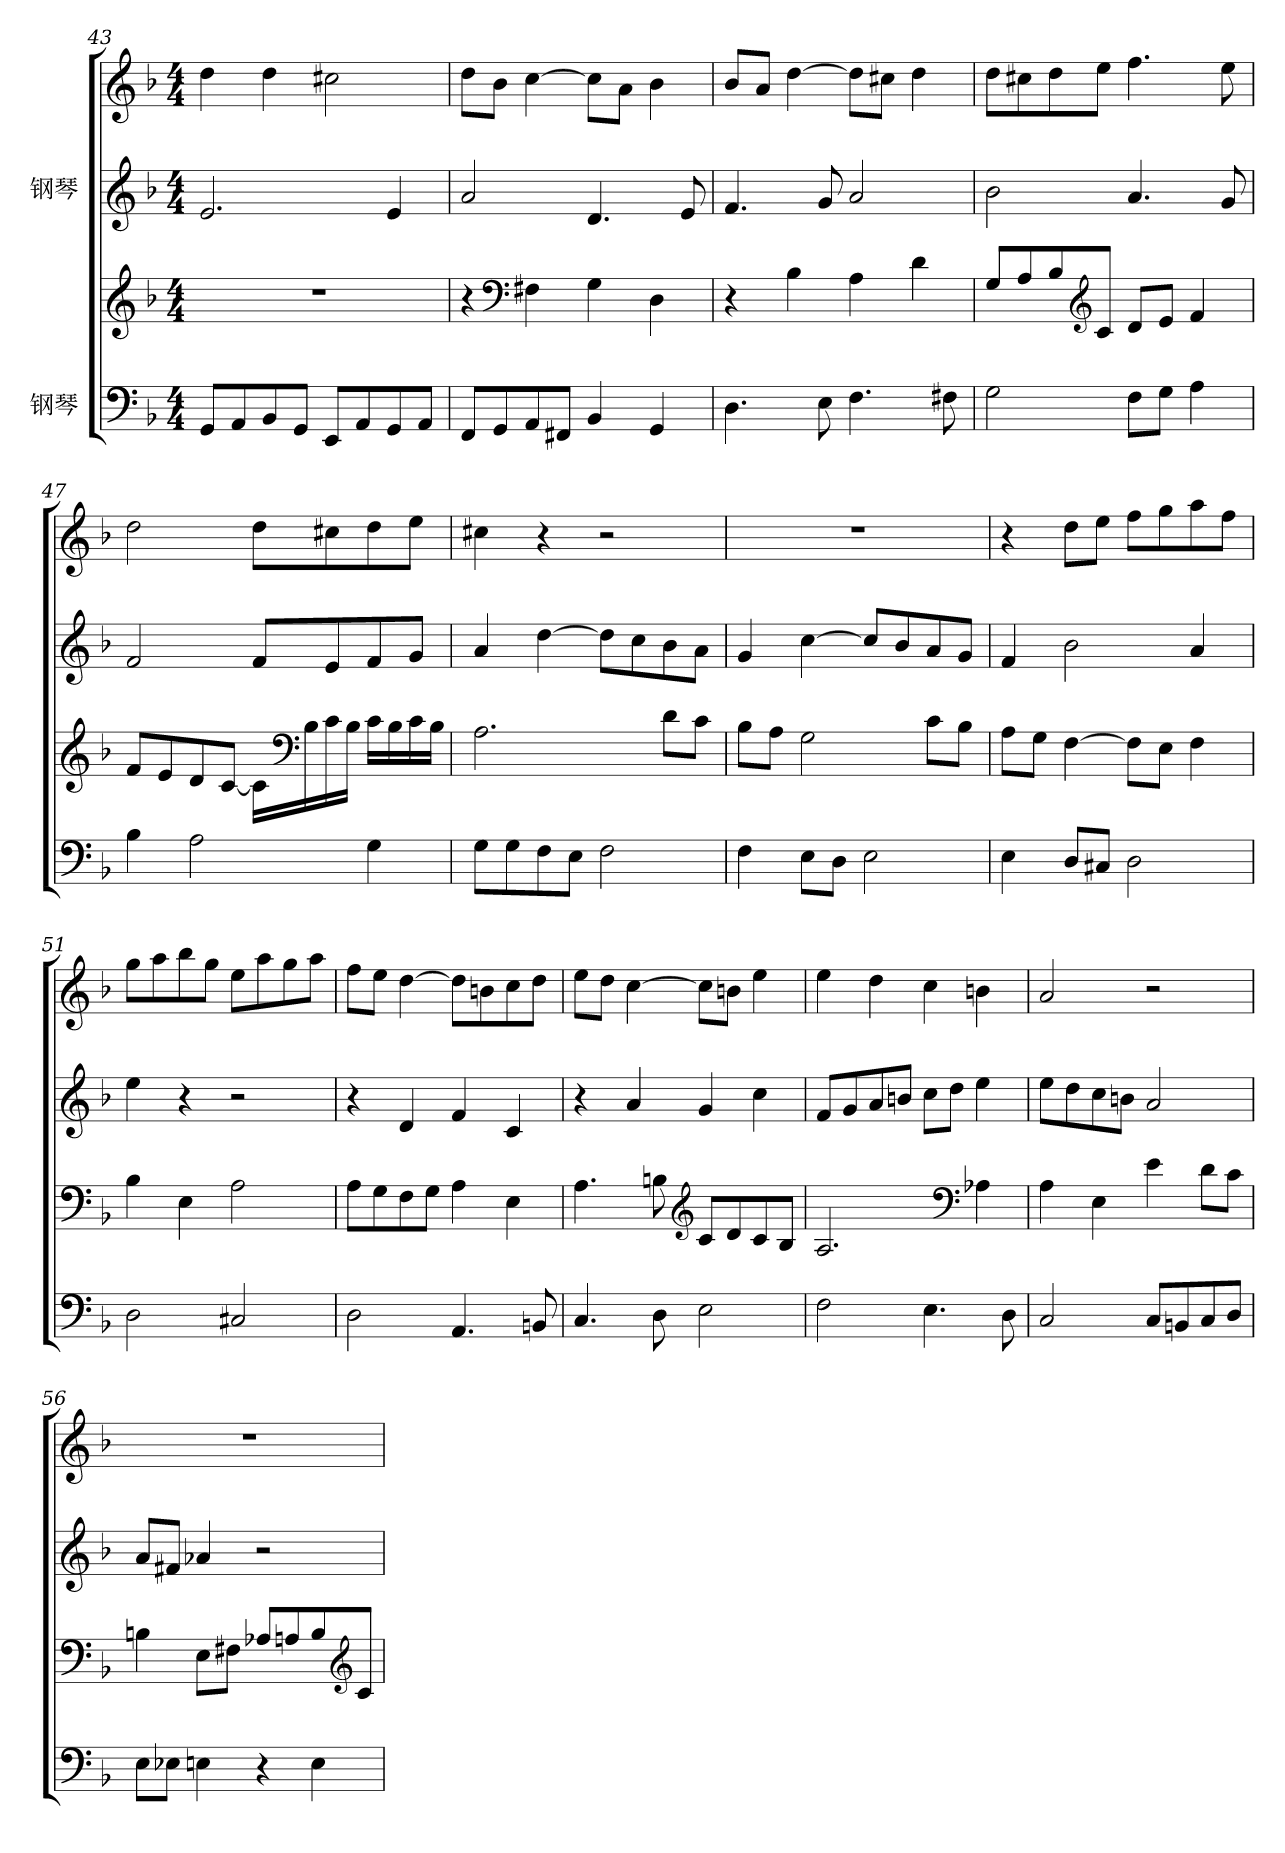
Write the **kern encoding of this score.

**kern	**kern	**kern	**kern
*part2	*part2	*part1	*part1
*staff4	*staff3	*staff2	*staff1
*I"钢琴	*	*I"钢琴	*
!!LO:LB:g=z
*clefF4	*clefG2	*clefG2	*clefG2
*k[b-]	*k[b-]	*k[b-]	*k[b-]
*M4/4	*M4/4	*M4/4	*M4/4
=43	=43	=43	=43
8GG/L	1r	2.e/	4dd\
8AA/	.	.	.
8BB-/	.	.	4dd\
8GG/J	.	.	.
8EE/L	.	.	2cc#X\
8AA/	.	.	.
8GG/	.	4e/	.
8AA/J	.	.	.
=44	=44	=44	=44
8FF/L	4r	2a/	8dd\L
8GG/	.	.	8b-\J
*	*clefF4	*	*
8AA/	4F#X\	.	[4cc\
8FF#X/J	.	.	.
4BB-/	4G\	4.d/	8cc\L]
.	.	.	8a\J
4GG/	4D\	.	4b-\
.	.	8e/	.
=45	=45	=45	=45
4.D\	4r	4.f/	8b-/L
.	.	.	8a/J
.	4B-\	.	[4dd\
8E\	.	8g/	.
4.F\	4A\	2a/	8dd\L]
.	.	.	8cc#X\J
.	4d\	.	4dd\
8F#X\	.	.	.
=46	=46	=46	=46
2G\	8G/L	2b-\	8dd\L
.	8A/	.	8cc#X\
.	8B-/	.	8dd\
*	*clefG2	*	*
.	8c/J	.	8ee\J
8F\L	8d/L	4.a/	4.ff\
8G\J	8e/J	.	.
4A\	4f/	.	.
.	.	8g/	8ee\
!!LO:PB:g=z
=47	=47	=47	=47
4B-\	8f/L	2f/	2dd\
.	8e/	.	.
2A\	8d/	.	.
.	[8c/J	.	.
.	16c\LL]	8f/L	8dd\L
*	*clefF4	*	*
.	16B-\	.	.
.	16c\	8e/	8cc#X\
.	16B-\JJ	.	.
4G\	16c\LL	8f/	8dd\
.	16B-\	.	.
.	16c\	8g/J	8ee\J
.	16B-\JJ	.	.
=48	=48	=48	=48
8G\L	2.A\	4a/	4cc#X\
8G\	.	.	.
8F\	.	[4dd\	4r
8E\J	.	.	.
2F\	.	8dd\L]	2r
.	.	8cc\	.
.	8d\L	8b-\	.
.	8c\J	8a\J	.
=49	=49	=49	=49
4F\	8B-\L	4g/	1r
.	8A\J	.	.
8E\L	2G\	[4cc\	.
8D\J	.	.	.
2E\	.	8cc/L]	.
.	.	8b-/	.
.	8c\L	8a/	.
.	8B-\J	8g/J	.
=50	=50	=50	=50
4E\	8A\L	4f/	4r
.	8G\J	.	.
8D/L	[4F\	2b-\	8dd\L
8C#X/J	.	.	8ee\J
2D\	8F\L]	.	8ff\L
.	8E\J	.	8gg\
.	4F\	4a/	8aa\
.	.	.	8ff\J
!!LO:LB:g=z
=51	=51	=51	=51
2D\	4B-\	4ee\	8gg\L
.	.	.	8aa\
.	4E\	4r	8bb-\
.	.	.	8gg\J
2C#X/	2A\	2r	8ee\L
.	.	.	8aa\
.	.	.	8gg\
.	.	.	8aa\J
=52	=52	=52	=52
2D\	8A\L	4r	8ff\L
.	8G\	.	8ee\J
.	8F\	4d/	[4dd\
.	8G\J	.	.
4.AA/	4A\	4f/	8dd\L]
.	.	.	8bn\
.	4E\	4c/	8cc\
8BBn/	.	.	8dd\J
=53	=53	=53	=53
4.C/	4.A\	4r	8ee\L
.	.	.	8dd\J
.	.	4a/	[4cc\
8D\	8Bn\	.	.
*	*clefG2	*	*
2E\	8c/L	4g/	8cc\L]
.	8d/	.	8bn\J
.	8c/	4cc\	4ee\
.	8B/J	.	.
=54	=54	=54	=54
2F\	2.A/	8f/L	4ee\
.	.	8g/	.
.	.	8a/	4dd\
.	.	8bn/J	.
4.E\	.	8cc\L	4cc\
.	.	8dd\J	.
*	*clefF4	*	*
.	4A-X\	4ee\	4bn\
8D\	.	.	.
!!LO:LB:g=z
=55	=55	=55	=55
2C/	4A\	8ee\L	2a/
.	.	8dd\	.
.	4E\	8cc\	.
.	.	8bn\J	.
8C/L	4e\	2a/	2r
8BBn/	.	.	.
8C/	8d\L	.	.
8D/J	8c\J	.	.
=56	=56	=56	=56
8E\L	4Bn\	8a/L	1r
8E-X\J	.	8f#X/J	.
4En\	8E\L	4a-X/	.
.	8F#X\J	.	.
4r	8A-X/L	2r	.
.	8An/	.	.
4E\	8B/	.	.
*	*clefG2	*	*
.	8c/J	.	.
=	=	=	=
*-	*-	*-	*-
